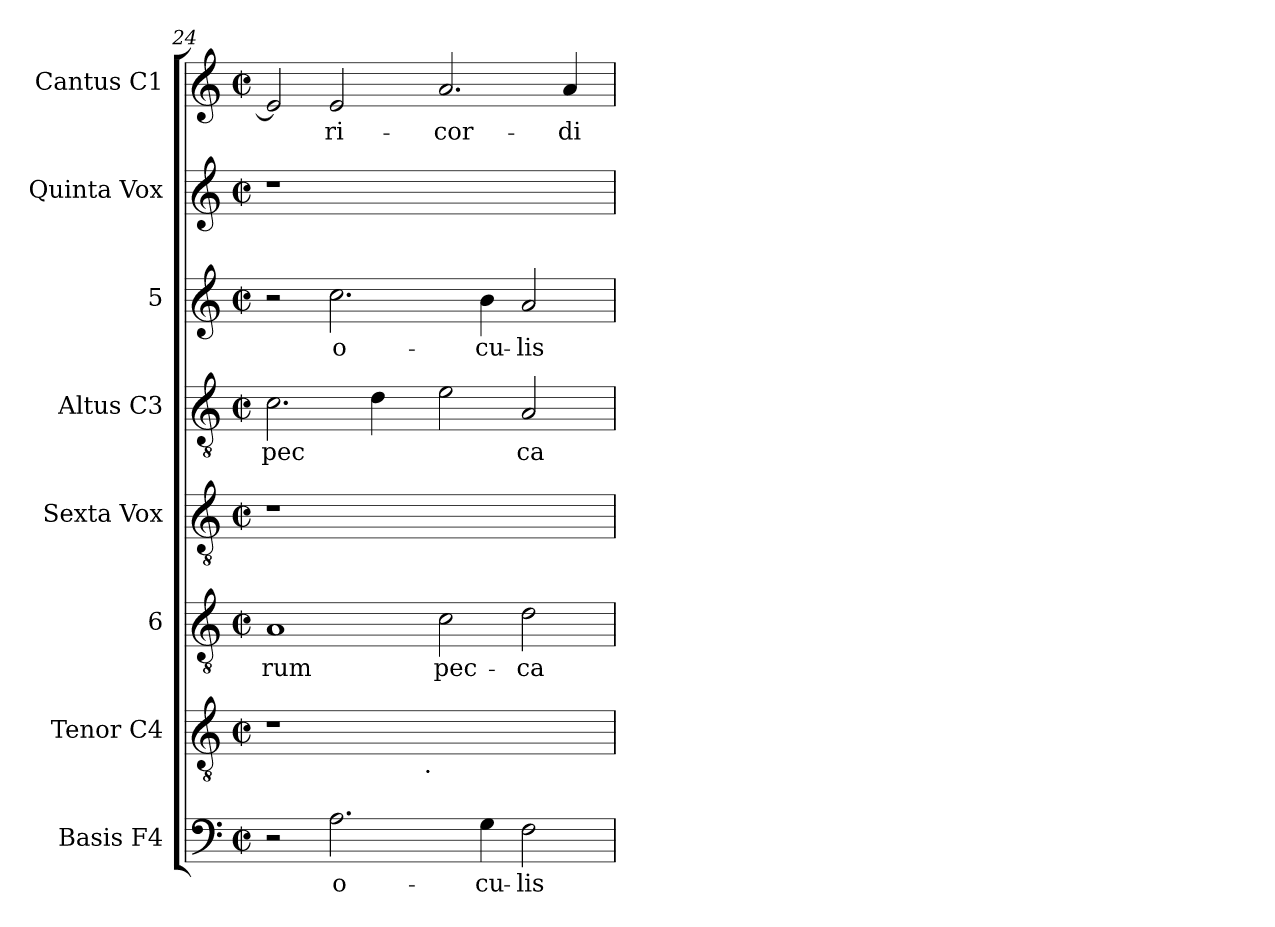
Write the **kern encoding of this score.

**kern	**text	**kern	**kern	**text	**kern	**kern	**text	**kern	**text	**kern	**kern	**text
*part8	*part8	*part7	*part6	*part6	*part5	*part4	*part4	*part3	*part3	*part2	*part1	*part1
*staff8	*staff8	*staff7	*staff6	*staff6	*staff5	*staff4	*staff4	*staff3	*staff3	*staff2	*staff1	*staff1
*I"Basis  F4	*	*I"Tenor  C4	*I"6	*	*I"Sexta  Vox	*I"Altus  C3	*	*I"5	*	*I"Quinta  Vox	*I"Cantus  C1	*
*I'B	*	*I'T	*	*	*	*I'A	*	*	*	*	*I'C	*
*clefF4	*	*clefGv2	*clefGv2	*	*clefGv2	*clefGv2	*	*clefG2	*	*clefG2	*clefG2	*
*k[]	*	*k[]	*k[]	*	*k[]	*k[]	*	*k[]	*	*k[]	*k[]	*
*C:	*	*C:	*C:	*	*C:	*C:	*	*C:	*	*C:	*C:	*
*M2/2	*	*M2/2	*M2/2	*	*M2/2	*M2/2	*	*M2/2	*	*M2/2	*M2/2	*
*met(c|)	*	*met(c|)	*met(c|)	*	*met(c|)	*met(c|)	*	*met(c|)	*	*met(c|)	*met(c|)	*
=24	=24	=24	=24	=24	=24	=24	=24	=24	=24	=24	=24	=24
!	!	!	!	!LO:LY:b:cj	!	!	!LO:LY:b:cj	!	!	!	!	!LO:LY:b:cj
*	*	*^	*	*	*	*	*	*	*	*	*	*
2r	.	1r	2ryy	1A	-rum	1r	2.c\	pec-	2r	.	1r	2e/]	--
!	!LO:LY:b:cj	!	!	!	!	!	!	!	!	!LO:LY:b:cj	!	!	!LO:LY:b:cj
2.A\	o-	.	4ryy	.	.	.	.	.	2.cc\	o-	.	2e/	-ri-
!	!	!	!	!	!	!	!	!LO:LY:b:cj	!	!	!	!	!
.	.	.	8ryy	.	.	.	4d\	--	.	.	.	.	.
.	.	.	16ryy	.	.	.	.	.	.	.	.	.	.
.	.	.	64ryy	.	.	.	.	.	.	.	.	.	.
!	!	!	!LO:TX:b:t=.	!	!	!	!	!	!	!	!	!	!
.	.	.	1ryy	.	.	.	.	.	.	.	.	.	.
!	!	!	!	!	!LO:LY:b:cj	!	!	!LO:LY:b:cj	!	!	!	!	!LO:LY:b:cj
.	.	1ryy	.	2c\	pec-	1ryy	2e\	--	.	.	1ryy	2.a/	-cor-
!	!LO:LY:b:cj	!	!	!	!	!	!	!	!	!LO:LY:b:cj	!	!	!
4G\	-cu-	.	.	.	.	.	.	.	4b\	-cu-	.	.	.
!	!LO:LY:b:cj	!	!	!	!LO:LY:b:cj	!	!	!LO:LY:b:cj	!	!LO:LY:b:cj	!	!	!
2F\	-lis	.	.	2d\	-ca-	.	2A/	-ca-	2a/	-lis	.	.	.
!	!	!	!	!	!	!	!	!	!	!	!	!	!LO:LY:b:cj
.	.	.	.	.	.	.	.	.	.	.	.	4a/	-di-
.	.	.	32.ryy	.	.	.	.	.	.	.	.	.	.
*	*	*v	*v	*	*	*	*	*	*	*	*	*	*
=	=	=	=	=	=	=	=	=	=	=	=	=
*-	*-	*-	*-	*-	*-	*-	*-	*-	*-	*-	*-	*-
